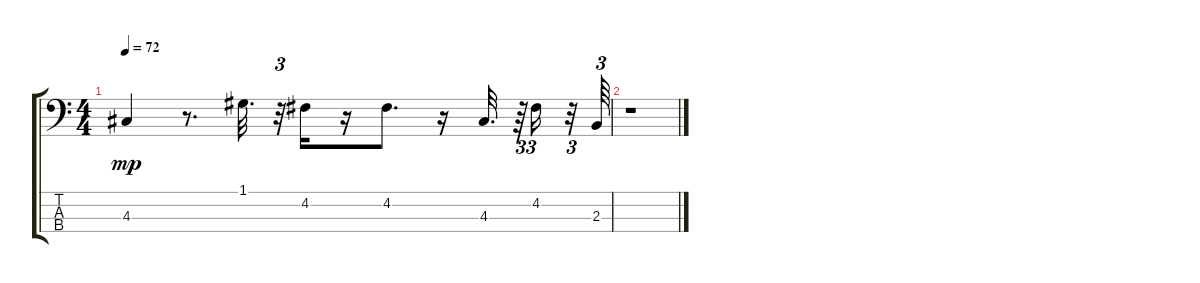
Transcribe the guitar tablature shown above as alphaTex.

\track "" {instrument electricbasspick}
\staff {score tabs}
\tuning (G2 D2 A1 E1) {hide}
\ts (4 4)
\tempo 72
\clef f4
\ks c
4.3.4{dy mp} r.8{d} 1.1.32{d} r.32{tu (3 2)} 4.2.16 r.16 4.2.8{d} r.16 4.3.32{d} r.64{tu (3 2)} 4.2.16{tu (3 2)} r.32{tu (3 2)} 2.3.64{tu (3 2)} |
r.1
